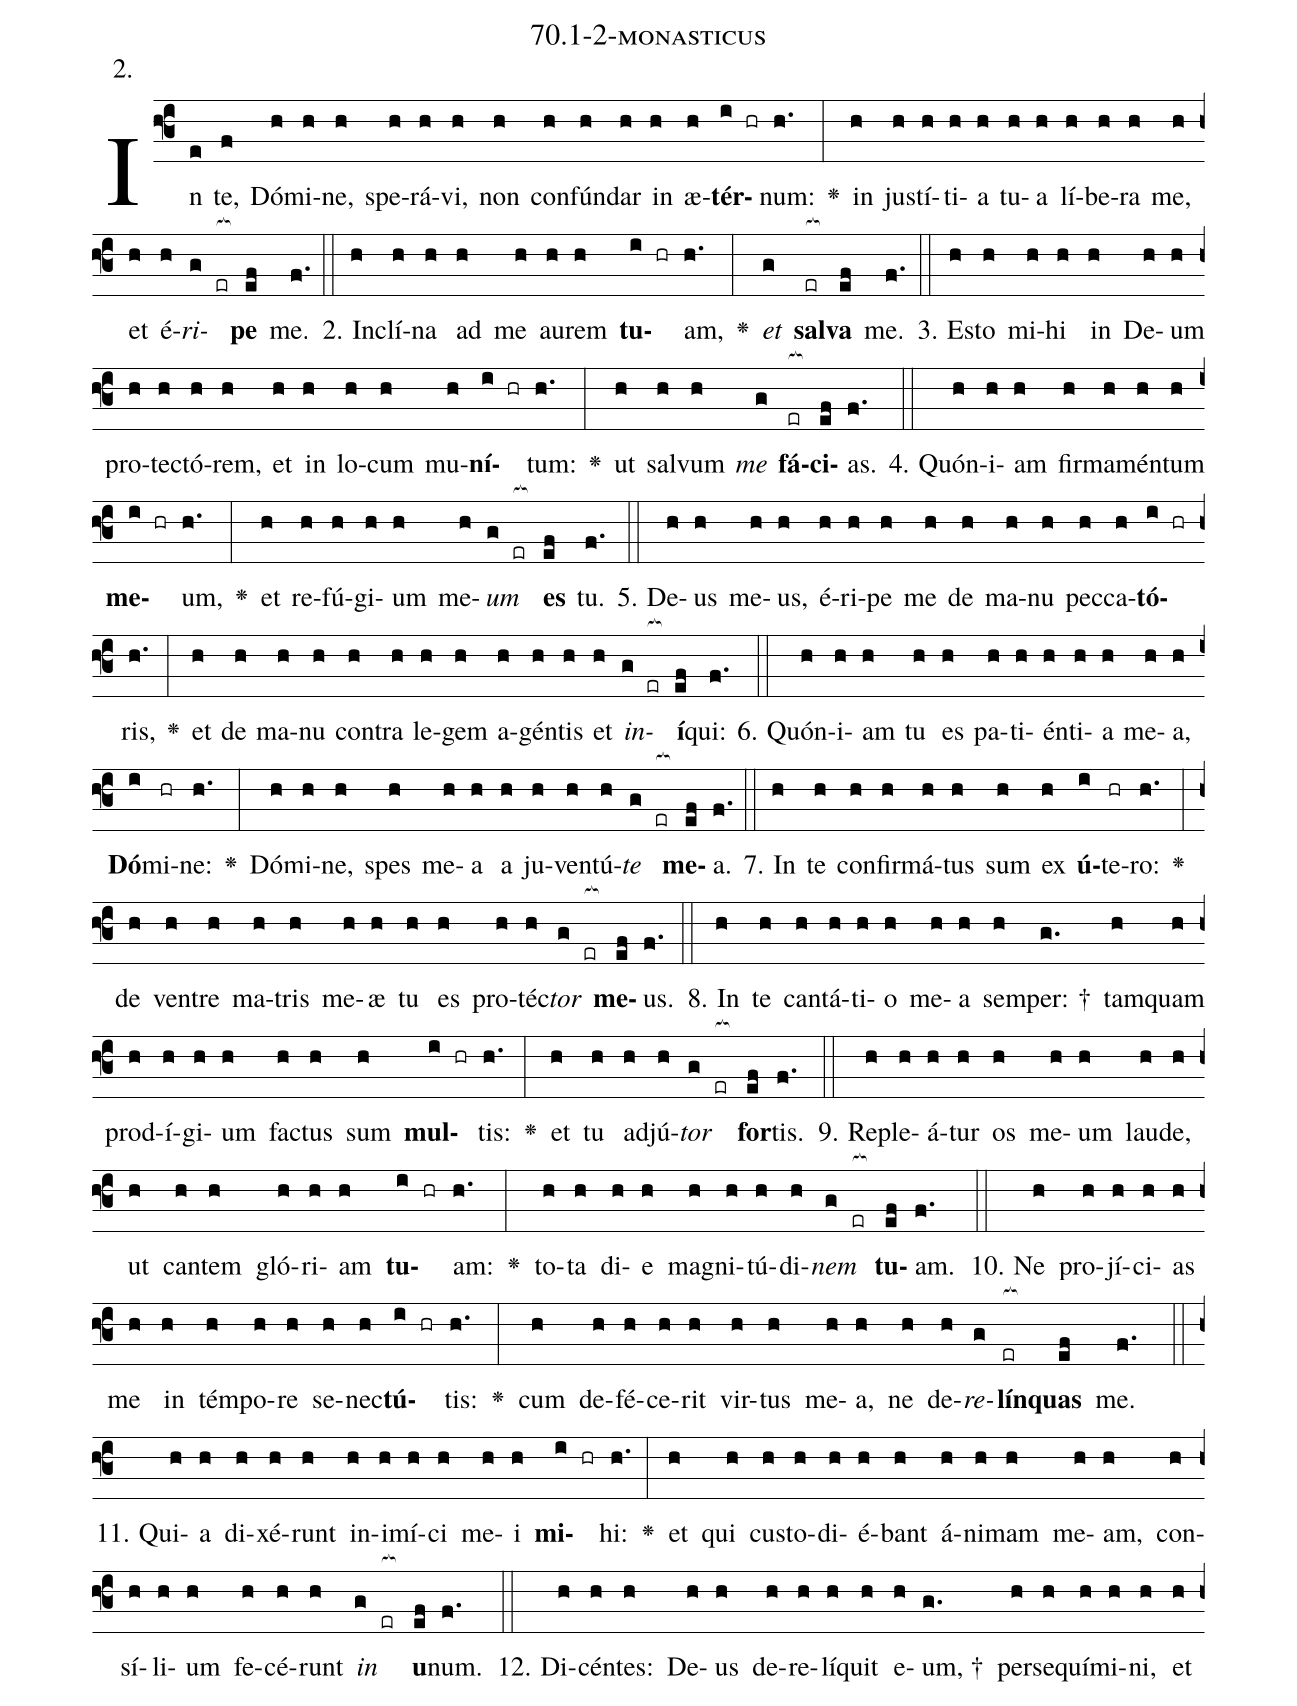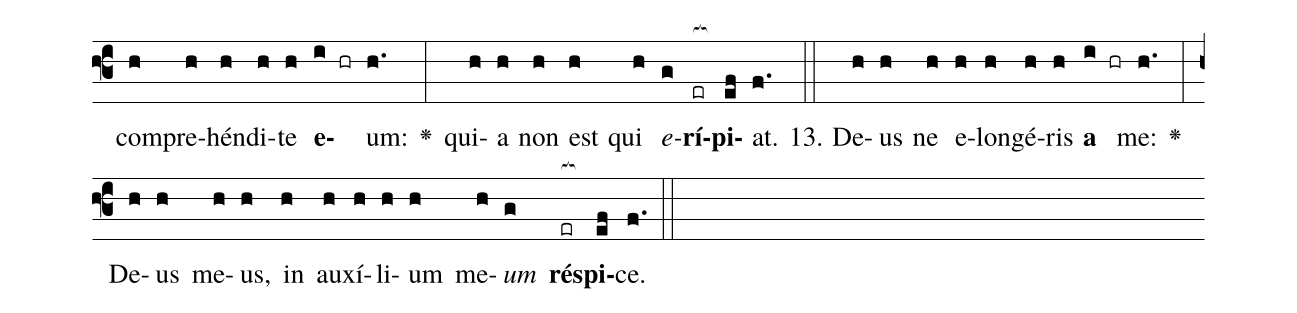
name: 70.1-2-monasticus;
annotation: 2.;
%%
(f3)In(e) te,(f) Dó(h)mi(h)ne,(h) spe(h)rá(h)vi,(h) non(h) con(h)fún(h)dar(h) in(h) æ(h)<b>tér</b>(i hr)num:(h.) <v>\greheightstar</v>(:) in(h) jus(h)tí(h)ti(h)a(h) tu(h)a(h) lí(h)be(h)ra(h) me,(h) et(h) é(h)<i>ri</i>(g er[ocb:1{])<b>pe</b>(ef[ocb:0}]) me.(f.) (::)
2. In(h)clí(h)na(h) ad(h) me(h) au(h)rem(h) <b>tu</b>(i hr)am,(h.) <v>\greheightstar</v>(:) <i>et</i>(g) <b>sal</b>(er[ocb:1{])<b>va</b>(ef[ocb:0}]) me.(f.) (::)
3. Es(h)to(h) mi(h)hi(h) in(h) De(h)um(h) pro(h)tec(h)tó(h)rem,(h) et(h) in(h) lo(h)cum(h) mu(h)<b>ní</b>(i hr)tum:(h.) <v>\greheightstar</v>(:) ut(h) sal(h)vum(h) <i>me</i>(g) <b>fá</b>(er[ocb:1{])<b>ci</b>(ef[ocb:0}])as.(f.) (::)
4. Quón(h)i(h)am(h) fir(h)ma(h)mén(h)tum(h) <b>me</b>(i hr)um,(h.) <v>\greheightstar</v>(:) et(h) re(h)fú(h)gi(h)um(h) me(h)<i>um</i>(g er[ocb:1{]) <b>es</b>(ef[ocb:0}]) tu.(f.) (::)
5. De(h)us(h) me(h)us,(h) é(h)ri(h)pe(h) me(h) de(h) ma(h)nu(h) pec(h)ca(h)<b>tó</b>(i hr)ris,(h.) <v>\greheightstar</v>(:) et(h) de(h) ma(h)nu(h) con(h)tra(h) le(h)gem(h) a(h)gén(h)tis(h) et(h) <i>in</i>(g er[ocb:1{])<b>í</b>(ef[ocb:0}])qui:(f.) (::)
6. Quón(h)i(h)am(h) tu(h) es(h) pa(h)ti(h)én(h)ti(h)a(h) me(h)a,(h) <b>Dó</b>(i)mi(hr)ne:(h.) <v>\greheightstar</v>(:) Dó(h)mi(h)ne,(h) spes(h) me(h)a(h) a(h) ju(h)ven(h)tú(h)<i>te</i>(g er[ocb:1{]) <b>me</b>(ef[ocb:0}])a.(f.) (::)
7. In(h) te(h) con(h)fir(h)má(h)tus(h) sum(h) ex(h) <b>ú</b>(i)te(hr)ro:(h.) <v>\greheightstar</v>(:) de(h) ven(h)tre(h) ma(h)tris(h) me(h)æ(h) tu(h) es(h) pro(h)téc(h)<i>tor</i>(g er[ocb:1{]) <b>me</b>(ef[ocb:0}])us.(f.) (::)
8. In(h) te(h) can(h)tá(h)ti(h)o(h) me(h)a(h) sem(h)per: †(g.) tam(h)quam(h) prod(h)í(h)gi(h)um(h) fac(h)tus(h) sum(h) <b>mul</b>(i hr)tis:(h.) <v>\greheightstar</v>(:) et(h) tu(h) ad(h)jú(h)<i>tor</i>(g er[ocb:1{]) <b>for</b>(ef[ocb:0}])tis.(f.) (::)
9. Re(h)ple(h)á(h)tur(h) os(h) me(h)um(h) lau(h)de,(h) ut(h) can(h)tem(h) gló(h)ri(h)am(h) <b>tu</b>(i hr)am:(h.) <v>\greheightstar</v>(:) to(h)ta(h) di(h)e(h) ma(h)gni(h)tú(h)di(h)<i>nem</i>(g er[ocb:1{]) <b>tu</b>(ef[ocb:0}])am.(f.) (::)
10. Ne(h) pro(h)jí(h)ci(h)as(h) me(h) in(h) tém(h)po(h)re(h) se(h)nec(h)<b>tú</b>(i hr)tis:(h.) <v>\greheightstar</v>(:) cum(h) de(h)fé(h)ce(h)rit(h) vir(h)tus(h) me(h)a,(h) ne(h) de(h)<i>re</i>(g)<b>lín</b>(er[ocb:1{])<b>quas</b>(ef[ocb:0}]) me.(f.) (::)
11. Qui(h)a(h) di(h)xé(h)runt(h) in(h)i(h)mí(h)ci(h) me(h)i(h) <b>mi</b>(i hr)hi:(h.) <v>\greheightstar</v>(:) et(h) qui(h) cus(h)to(h)di(h)é(h)bant(h) á(h)ni(h)mam(h) me(h)am,(h) con(h)sí(h)li(h)um(h) fe(h)cé(h)runt(h) <i>in</i>(g er[ocb:1{]) <b>u</b>(ef[ocb:0}])num.(f.) (::)
12. Di(h)cén(h)tes:(h) De(h)us(h) de(h)re(h)lí(h)quit(h) e(h)um, †(g.) per(h)se(h)quí(h)mi(h)ni,(h) et(h) com(h)pre(h)hén(h)di(h)te(h) <b>e</b>(i hr)um:(h.) <v>\greheightstar</v>(:) qui(h)a(h) non(h) est(h) qui(h) <i>e</i>(g)<b>rí</b>(er[ocb:1{])<b>pi</b>(ef[ocb:0}])at.(f.) (::)
13. De(h)us(h) ne(h) e(h)lon(h)gé(h)ris(h) <b>a</b>(i hr) me:(h.) <v>\greheightstar</v>(:) De(h)us(h) me(h)us,(h) in(h) au(h)xí(h)li(h)um(h) me(h)<i>um</i>(g) <b>ré</b>(er[ocb:1{])<b>spi</b>(ef[ocb:0}])ce.(f.) (::)
